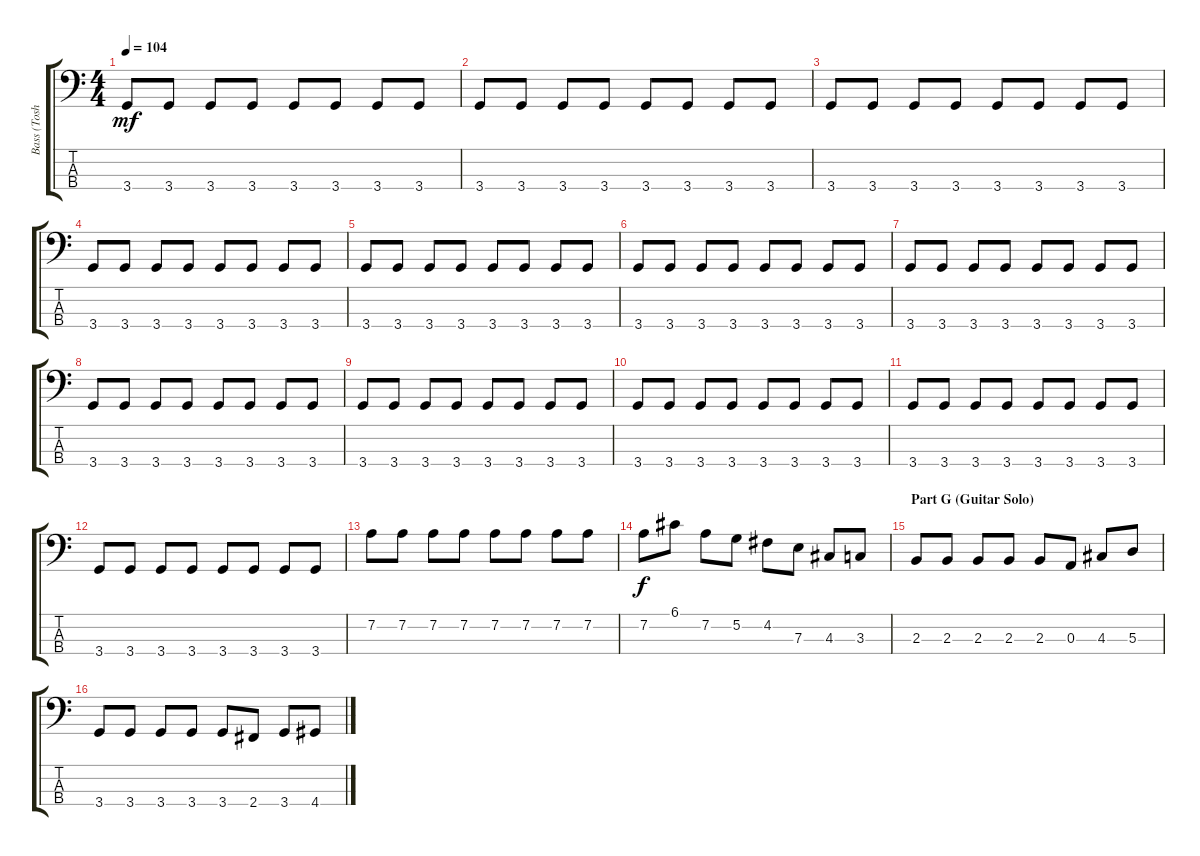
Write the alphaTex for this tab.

\track ("Bass (Toshiya)" "Bass (Tosh") {instrument electricbasspick}
\staff {score tabs}
\tuning (G2 D2 A1 E1) {hide}
\ts (4 4)
\tempo 104
\clef f4
\ks c
3.4.8{dy mf} 3.4.8 3.4.8 3.4.8 3.4.8 3.4.8 3.4.8 3.4.8 |
3.4.8 3.4.8 3.4.8 3.4.8 3.4.8 3.4.8 3.4.8 3.4.8 |
3.4.8 3.4.8 3.4.8 3.4.8 3.4.8 3.4.8 3.4.8 3.4.8 |
3.4.8 3.4.8 3.4.8 3.4.8 3.4.8 3.4.8 3.4.8 3.4.8 |
3.4.8 3.4.8 3.4.8 3.4.8 3.4.8 3.4.8 3.4.8 3.4.8 |
3.4.8 3.4.8 3.4.8 3.4.8 3.4.8 3.4.8 3.4.8 3.4.8 |
3.4.8 3.4.8 3.4.8 3.4.8 3.4.8 3.4.8 3.4.8 3.4.8 |
3.4.8 3.4.8 3.4.8 3.4.8 3.4.8 3.4.8 3.4.8 3.4.8 |
3.4.8 3.4.8 3.4.8 3.4.8 3.4.8 3.4.8 3.4.8 3.4.8 |
3.4.8 3.4.8 3.4.8 3.4.8 3.4.8 3.4.8 3.4.8 3.4.8 |
3.4.8 3.4.8 3.4.8 3.4.8 3.4.8 3.4.8 3.4.8 3.4.8 |
3.4.8 3.4.8 3.4.8 3.4.8 3.4.8 3.4.8 3.4.8 3.4.8 |
7.2.8 7.2.8 7.2.8 7.2.8 7.2.8 7.2.8 7.2.8 7.2.8 |
7.2.8{dy f} 6.1.8 7.2.8 5.2.8 4.2.8 7.3.8 4.3.8 3.3.8 |
\section ("" "Part G (Guitar Solo)")
2.3.8 2.3.8 2.3.8 2.3.8 2.3.8 0.3.8 4.3.8 5.3.8 |
3.4.8 3.4.8 3.4.8 3.4.8 3.4.8 2.4.8 3.4.8 4.4.8
